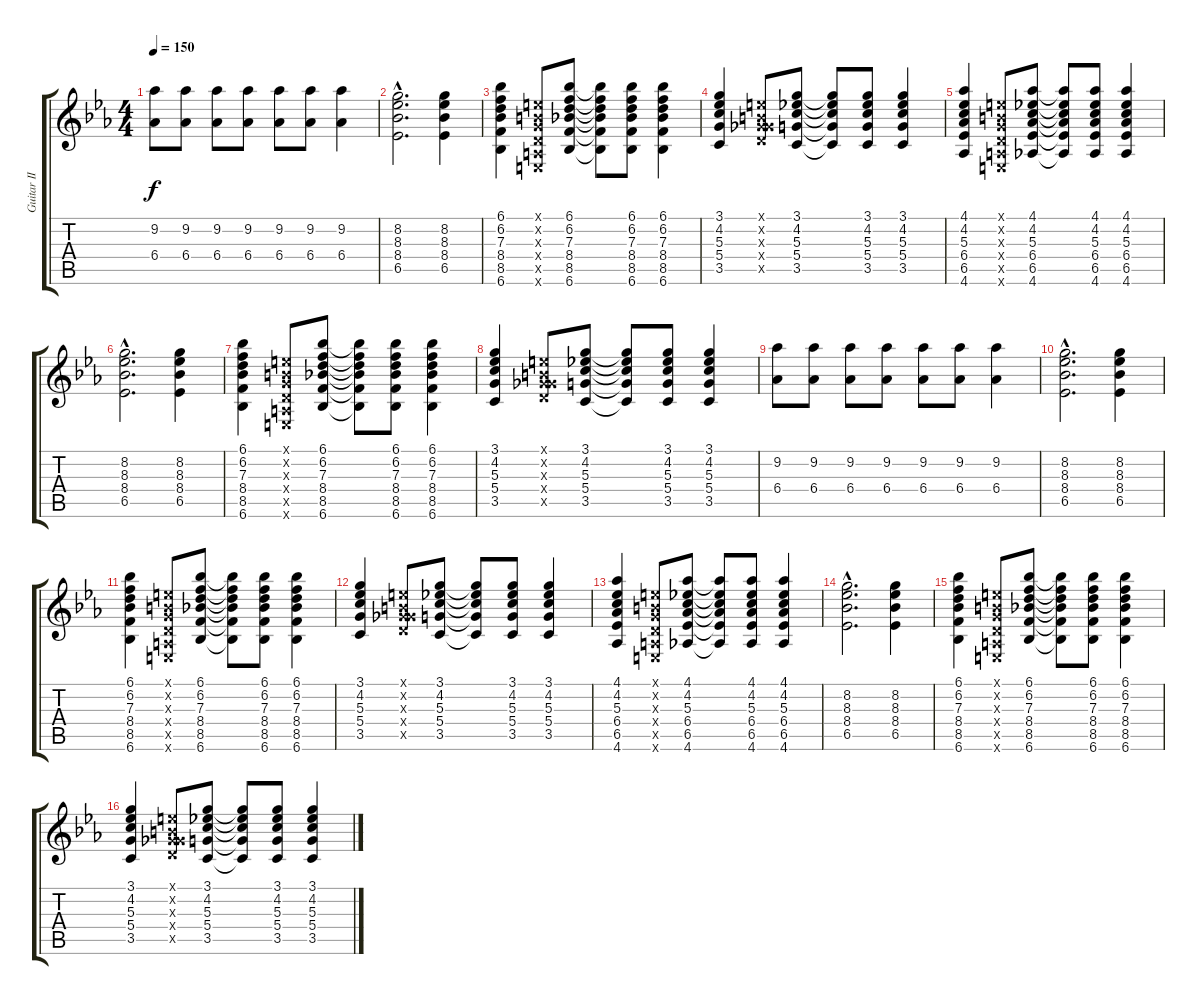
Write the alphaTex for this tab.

\track ("Guitar II" "Guitar II") {instrument distortionguitar}
\staff {score tabs}
\tuning (E4 B3 G3 D3 A2 E2) {hide}
\ts (4 4)
\tempo 150
\clef g2
\ks eb
(9.2 6.4).8{dy f} (9.2 6.4).8 (9.2 6.4).8 (9.2 6.4).8 (9.2 6.4).8 (9.2 6.4).8 (9.2 6.4).4 |
(8.2{hac} 8.3{hac} 8.4{hac} 6.5{hac}).2{d} (8.2 8.3 8.4 6.5).4 |
(6.1 6.2 7.3 8.4 8.5 6.6).4 (0.1{x} 0.2{x} 0.3{x} 0.4{x} 0.5{x} 0.6{x}).8 (6.1 6.2 7.3 8.4 8.5 6.6).8 (6.1{t} 6.2{t} 7.3{t} 8.4{t} 8.5{t} 6.6{t}).8 (6.1 6.2 7.3 8.4 8.5 6.6).8 (6.1 6.2 7.3 8.4 8.5 6.6).4 |
(3.1 4.2 5.3 5.4 3.5).4 (0.1{x} 0.2{x} 0.3{x} 0.4{x} 9.5{x}).8 (3.1 4.2 5.3 5.4 3.5).8 (3.1{t} 4.2{t} 5.3{t} 5.4{t} 3.5{t}).8 (3.1 4.2 5.3 5.4 3.5).8 (3.1 4.2 5.3 5.4 3.5).4 |
(4.1 4.2 5.3 6.4 6.5 4.6).4 (0.1{x} 0.2{x} 0.3{x} 0.4{x} 0.5{x} 0.6{x}).8 (4.1 4.2 5.3 6.4 6.5 4.6).8 (4.1{t} 4.2{t} 5.3{t} 6.4{t} 6.5{t} 4.6{t}).8 (4.1 4.2 5.3 6.4 6.5 4.6).8 (4.1 4.2 5.3 6.4 6.5 4.6).4 |
(8.2{hac} 8.3{hac} 8.4{hac} 6.5{hac}).2{d} (8.2 8.3 8.4 6.5).4 |
(6.1 6.2 7.3 8.4 8.5 6.6).4 (0.1{x} 0.2{x} 0.3{x} 0.4{x} 0.5{x} 0.6{x}).8 (6.1 6.2 7.3 8.4 8.5 6.6).8 (6.1{t} 6.2{t} 7.3{t} 8.4{t} 8.5{t} 6.6{t}).8 (6.1 6.2 7.3 8.4 8.5 6.6).8 (6.1 6.2 7.3 8.4 8.5 6.6).4 |
(3.1 4.2 5.3 5.4 3.5).4 (0.1{x} 0.2{x} 0.3{x} 0.4{x} 9.5{x}).8 (3.1 4.2 5.3 5.4 3.5).8 (3.1{t} 4.2{t} 5.3{t} 5.4{t} 3.5{t}).8 (3.1 4.2 5.3 5.4 3.5).8 (3.1 4.2 5.3 5.4 3.5).4 |
(9.2 6.4).8 (9.2 6.4).8 (9.2 6.4).8 (9.2 6.4).8 (9.2 6.4).8 (9.2 6.4).8 (9.2 6.4).4 |
(8.2{hac} 8.3{hac} 8.4{hac} 6.5{hac}).2{d} (8.2 8.3 8.4 6.5).4 |
(6.1 6.2 7.3 8.4 8.5 6.6).4 (0.1{x} 0.2{x} 0.3{x} 0.4{x} 0.5{x} 0.6{x}).8 (6.1 6.2 7.3 8.4 8.5 6.6).8 (6.1{t} 6.2{t} 7.3{t} 8.4{t} 8.5{t} 6.6{t}).8 (6.1 6.2 7.3 8.4 8.5 6.6).8 (6.1 6.2 7.3 8.4 8.5 6.6).4 |
(3.1 4.2 5.3 5.4 3.5).4 (0.1{x} 0.2{x} 0.3{x} 0.4{x} 9.5{x}).8 (3.1 4.2 5.3 5.4 3.5).8 (3.1{t} 4.2{t} 5.3{t} 5.4{t} 3.5{t}).8 (3.1 4.2 5.3 5.4 3.5).8 (3.1 4.2 5.3 5.4 3.5).4 |
(4.1 4.2 5.3 6.4 6.5 4.6).4 (0.1{x} 0.2{x} 0.3{x} 0.4{x} 0.5{x} 0.6{x}).8 (4.1 4.2 5.3 6.4 6.5 4.6).8 (4.1{t} 4.2{t} 5.3{t} 6.4{t} 6.5{t} 4.6{t}).8 (4.1 4.2 5.3 6.4 6.5 4.6).8 (4.1 4.2 5.3 6.4 6.5 4.6).4 |
(8.2{hac} 8.3{hac} 8.4{hac} 6.5{hac}).2{d} (8.2 8.3 8.4 6.5).4 |
(6.1 6.2 7.3 8.4 8.5 6.6).4 (0.1{x} 0.2{x} 0.3{x} 0.4{x} 0.5{x} 0.6{x}).8 (6.1 6.2 7.3 8.4 8.5 6.6).8 (6.1{t} 6.2{t} 7.3{t} 8.4{t} 8.5{t} 6.6{t}).8 (6.1 6.2 7.3 8.4 8.5 6.6).8 (6.1 6.2 7.3 8.4 8.5 6.6).4 |
(3.1 4.2 5.3 5.4 3.5).4 (0.1{x} 0.2{x} 0.3{x} 0.4{x} 9.5{x}).8 (3.1 4.2 5.3 5.4 3.5).8 (3.1{t} 4.2{t} 5.3{t} 5.4{t} 3.5{t}).8 (3.1 4.2 5.3 5.4 3.5).8 (3.1 4.2 5.3 5.4 3.5).4
